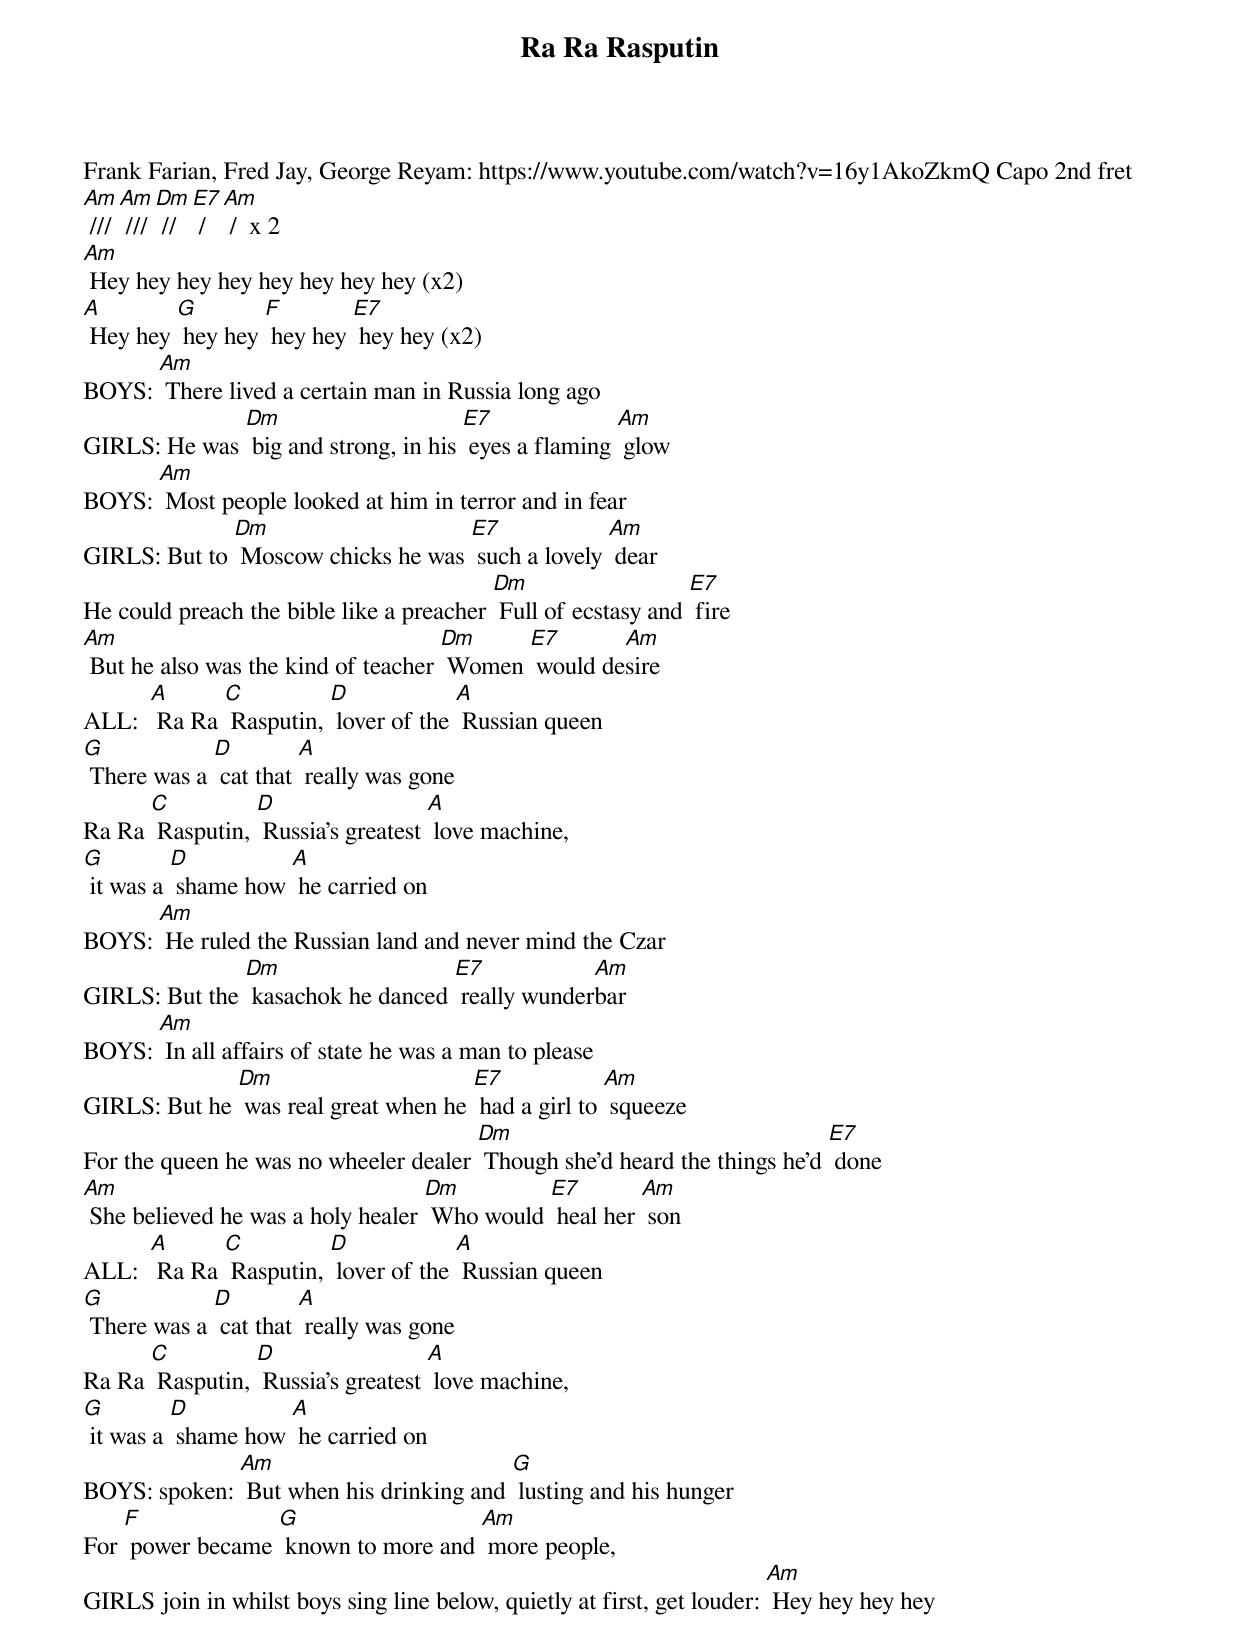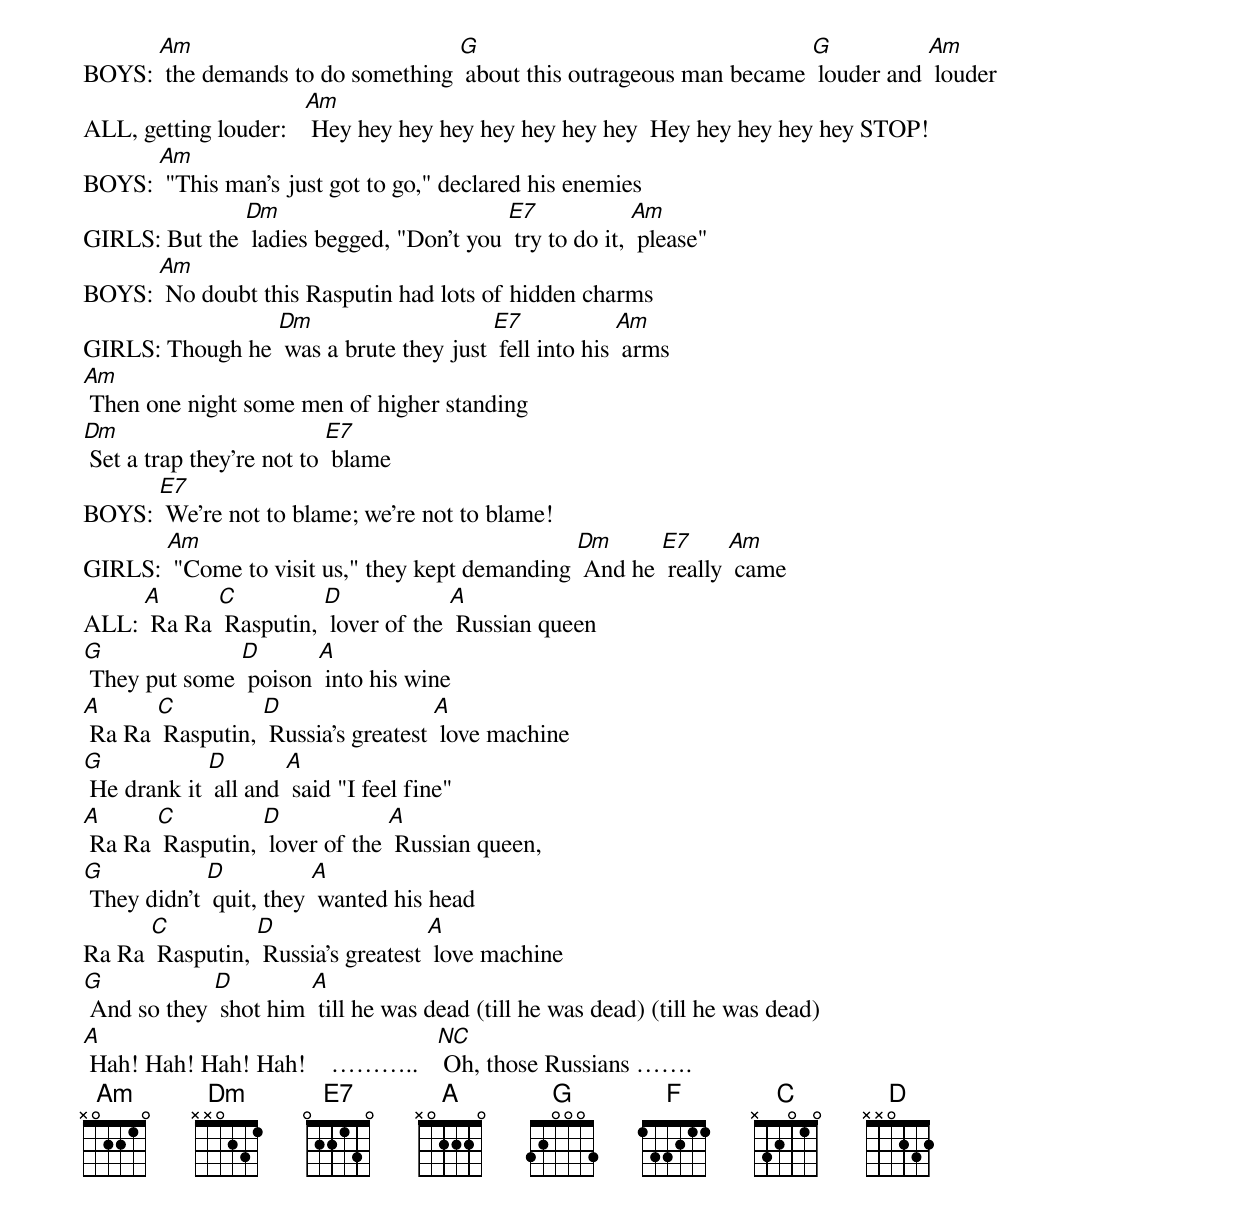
{t: Ra Ra Rasputin }
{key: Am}
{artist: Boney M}
Frank Farian, Fred Jay, George Reyam: https://www.youtube.com/watch?v=16y1AkoZkmQ Capo 2nd fret
[Am] /// [Am] /// [Dm] //  [E7] /  [Am] /  x 2
[Am] Hey hey hey hey hey hey hey hey (x2)
[A] Hey hey [G] hey hey [F] hey hey [E7] hey hey (x2)
{c: }
BOYS: [Am] There lived a certain man in Russia long ago
GIRLS: He was [Dm] big and strong, in his [E7] eyes a flaming [Am] glow
BOYS: [Am] Most people looked at him in terror and in fear
GIRLS: But to [Dm] Moscow chicks he was [E7] such a lovely [Am] dear
He could preach the bible like a preacher [Dm] Full of ecstasy and [E7] fire
[Am] But he also was the kind of teacher [Dm] Women [E7] would de[Am]sire
{c: }
ALL:  [A] Ra Ra [C] Rasputin, [D] lover of the [A] Russian queen
[G] There was a [D] cat that [A] really was gone
Ra Ra [C] Rasputin, [D] Russia's greatest [A] love machine,
[G] it was a [D] shame how [A] he carried on
{c: }
BOYS: [Am] He ruled the Russian land and never mind the Czar
GIRLS: But the [Dm] kasachok he danced [E7] really wunder[Am]bar
BOYS: [Am] In all affairs of state he was a man to please
GIRLS: But he [Dm] was real great when he [E7] had a girl to [Am] squeeze
For the queen he was no wheeler dealer [Dm] Though she'd heard the things he'd [E7] done
[Am] She believed he was a holy healer [Dm] Who would [E7] heal her [Am] son
{c: }
ALL:  [A] Ra Ra [C] Rasputin, [D] lover of the [A] Russian queen
[G] There was a [D] cat that [A] really was gone
Ra Ra [C] Rasputin, [D] Russia's greatest [A] love machine,
[G] it was a [D] shame how [A] he carried on
{c: }
BOYS: spoken: [Am] But when his drinking and [G] lusting and his hunger
For [F] power became [G] known to more and [Am] more people,
GIRLS join in whilst boys sing line below, quietly at first, get louder: [Am] Hey hey hey hey
BOYS: [Am] the demands to do something [G] about this outrageous man became [G] louder and [Am] louder
{c: }
ALL, getting louder:   [Am] Hey hey hey hey hey hey hey hey  Hey hey hey hey hey STOP!
{c: }
BOYS: [Am] "This man's just got to go," declared his enemies
GIRLS: But the [Dm] ladies begged, "Don't you [E7] try to do it, [Am] please"
BOYS: [Am] No doubt this Rasputin had lots of hidden charms
GIRLS: Though he [Dm] was a brute they just [E7] fell into his [Am] arms
[Am] Then one night some men of higher standing
[Dm] Set a trap they’re not to [E7] blame
BOYS: [E7] We’re not to blame; we’re not to blame!
GIRLS: [Am] "Come to visit us," they kept demanding [Dm] And he [E7] really [Am] came
{c: }
ALL: [A] Ra Ra [C] Rasputin, [D] lover of the [A] Russian queen
[G] They put some [D] poison [A] into his wine
[A] Ra Ra [C] Rasputin, [D] Russia's greatest [A] love machine
[G] He drank it [D] all and [A] said "I feel fine"
{c: }
[A] Ra Ra [C] Rasputin, [D] lover of the [A] Russian queen,
[G] They didn't [D] quit, they [A] wanted his head
Ra Ra [C] Rasputin, [D] Russia's greatest [A] love machine
[G] And so they [D] shot him [A] till he was dead (till he was dead) (till he was dead)
[A] Hah! Hah! Hah! Hah!    ………..   [NC] Oh, those Russians …….
